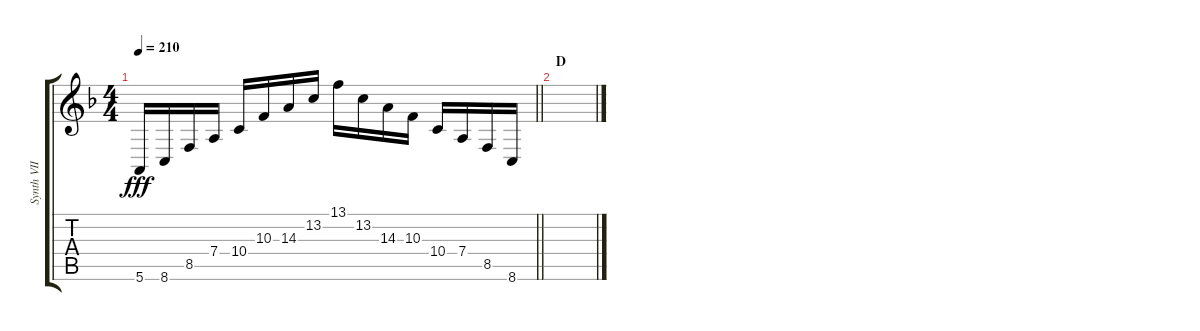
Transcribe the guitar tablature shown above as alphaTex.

\track ("Synth VII (Kotobuki Tsumugi)" "Synth VII ") {instrument lead2sawtooth}
\staff {score tabs}
\tuning (E4 B3 G3 D3 A2 E2) {hide}
\ts (4 4)
\tempo 210
\clef g2
\barLineRight lightlight
\ks f
5.6.16{dy fff} 8.6.16 8.5.16 7.4.16 10.4.16 10.3.16 14.3.16 13.2.16 13.1.16 13.2.16 14.3.16 10.3.16 10.4.16 7.4.16 8.5.16 8.6.16 |
\section ("" "D")
